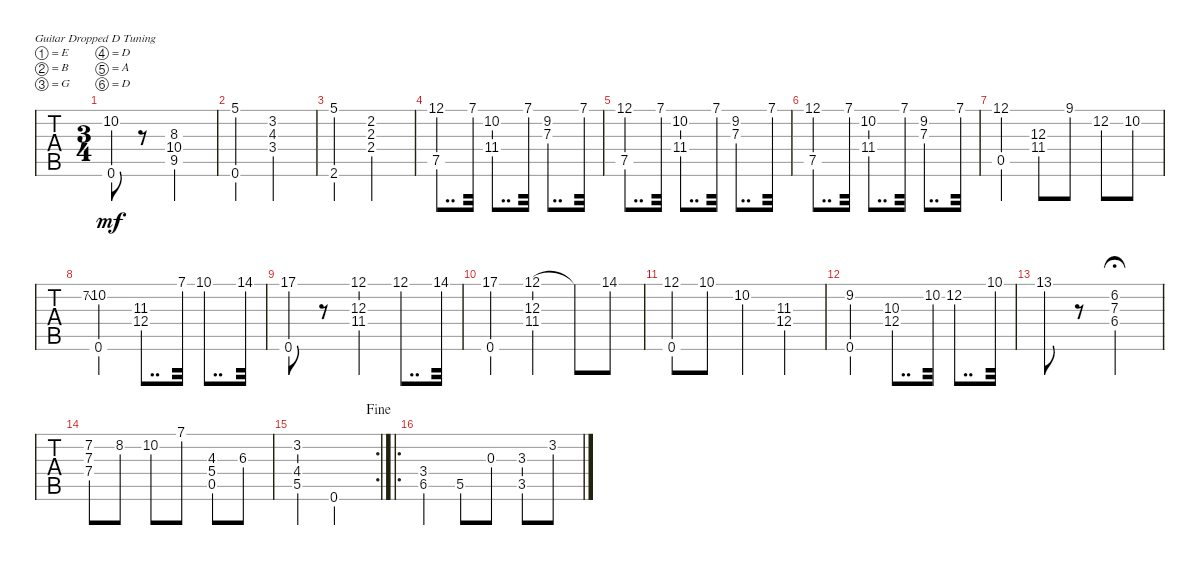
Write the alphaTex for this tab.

\bracketExtendMode groupsimilarinstruments
\singleTrackTrackNamePolicy hidden
\multiTrackTrackNamePolicy hidden
\firstSystemTrackNameOrientation horizontal
\otherSystemsTrackNameOrientation horizontal
\track ("Track 1" "Track 1") {instrument acousticguitarsteel}
\staff {tabs}
\tuning (E4 B3 G3 D3 A2 D2)
\ts (3 4)
\tempo (120 hide)
\clef g2
\ks d
(10.2 0.6).8{dy mf} r.8 (8.3 10.4 9.5).2 |
(0.6 5.1).4 (4.3 3.4 3.2).2 |
(5.1 2.6).4 (2.2 2.3 2.4).2 |
(12.1 7.5).8{dd} 7.1.32 (10.2 11.4).8{dd} 7.1.32 (9.2 7.3).8{dd} 7.1.32 |
(12.1 7.5).8{dd} 7.1.32 (10.2 11.4).8{dd} 7.1.32 (9.2 7.3).8{dd} 7.1.32 |
(12.1 7.5).8{dd} 7.1.32 (10.2 11.4).8{dd} 7.1.32 (9.2 7.3).8{dd} 7.1.32 |
(12.1 0.5).4 (12.3 11.4).8 9.1.8 12.2.8 10.2.8 |
7.2{ss}.8{gr} (10.2 0.6).4 (11.3 12.4).8{dd} 7.1.32 10.1.8{dd} 14.1.32 |
(17.1 0.6).8 r.8 (12.1 12.3 11.4).4 12.1.8{dd} 14.1.32 |
(17.1 0.6).4 (12.1 12.3 11.4).4 12.1{t}.8 14.1.8 |
(12.1 0.6).8 10.1.8 10.2.4 (11.3 12.4).4 |
(9.2 0.6).4 (10.3 12.4).8{dd} 10.2.32 12.2.8{dd} 10.1.32 |
13.1.8 r.8 (6.2 7.3 6.4).2{fermata (medium 0.5)} |
(7.2 7.3 7.4).8 8.2.8 10.2.8 7.1.8 (4.3 5.4 0.5).8 6.3.8 |
\rc 2
\jump fine
(3.2 4.4 5.5).4 0.6.2 |
\ro
\ks bb
(3.4 6.5).4 5.5.8 0.3.8 (3.3 3.5).8 3.2.8
